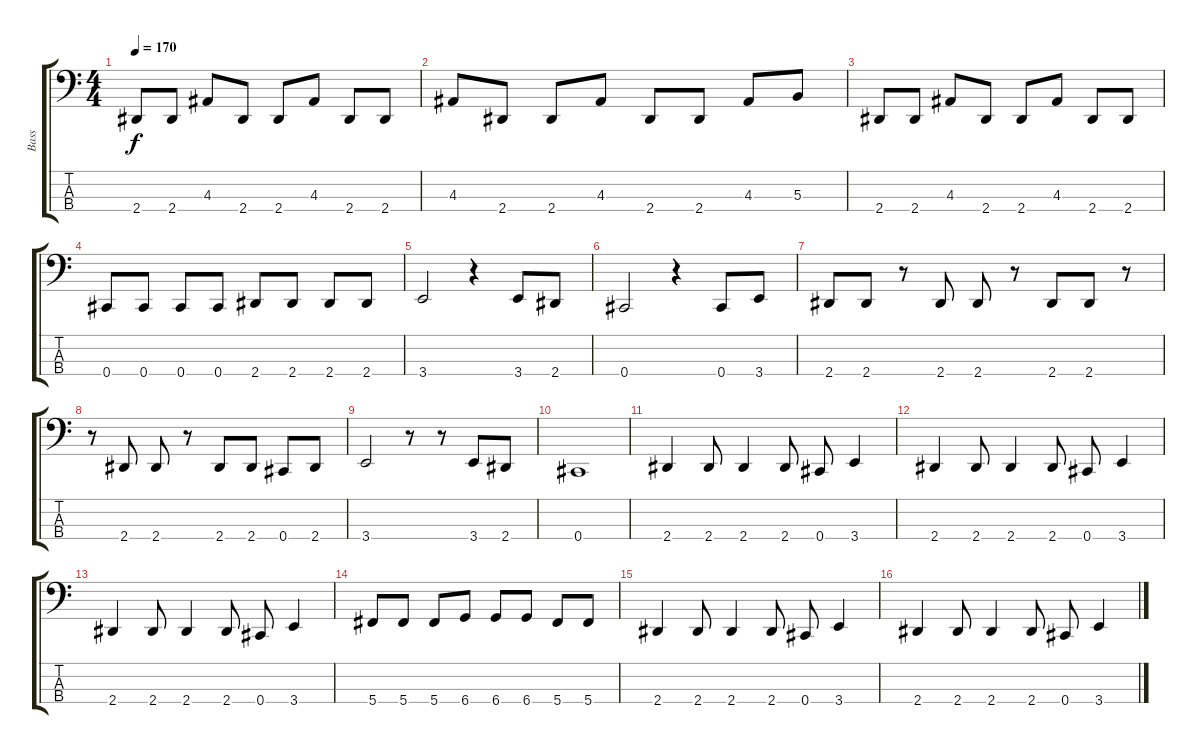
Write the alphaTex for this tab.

\track ("Bass" "Bass") {instrument electricbasspick}
\staff {score tabs}
\tuning (E2 B1 Gb1 Db1) {hide}
\ts (4 4)
\tempo 170
\clef f4
\ks c
2.4.8{dy f} 2.4.8 4.3.8 2.4.8 2.4.8 4.3.8 2.4.8 2.4.8 |
4.3.8 2.4.8 2.4.8 4.3.8 2.4.8 2.4.8 4.3.8 5.3.8 |
2.4.8 2.4.8 4.3.8 2.4.8 2.4.8 4.3.8 2.4.8 2.4.8 |
0.4.8 0.4.8 0.4.8 0.4.8 2.4.8 2.4.8 2.4.8 2.4.8 |
3.4.2 r.4 3.4.8 2.4.8 |
0.4.2 r.4 0.4.8 3.4.8 |
2.4.8 2.4.8 r.8 2.4.8 2.4.8 r.8 2.4.8 2.4.8 r.8 |
r.8 2.4.8 2.4.8 r.8 2.4.8 2.4.8 0.4.8 2.4.8 |
3.4.2 r.8 r.8 3.4.8 2.4.8 |
0.4.1 |
2.4.4 2.4.8 2.4.4 2.4.8 0.4.8 3.4.4 |
2.4.4 2.4.8 2.4.4 2.4.8 0.4.8 3.4.4 |
2.4.4 2.4.8 2.4.4 2.4.8 0.4.8 3.4.4 |
5.4.8 5.4.8 5.4.8 6.4.8 6.4.8 6.4.8 5.4.8 5.4.8 |
2.4.4 2.4.8 2.4.4 2.4.8 0.4.8 3.4.4 |
2.4.4 2.4.8 2.4.4 2.4.8 0.4.8 3.4.4
